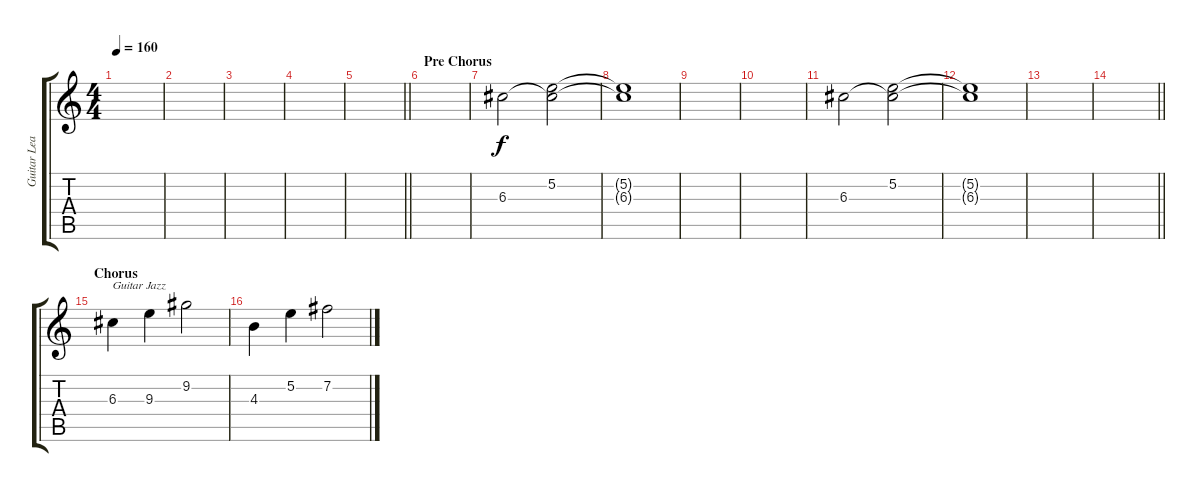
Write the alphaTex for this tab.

\track ("Guitar Lead" "Guitar Lea") {instrument distortionguitar}
\staff {score tabs}
\tuning (E4 B3 G3 D3 A2 E2) {hide}
\ts (4 4)
\tempo 160
\clef g2
\ks c
|
|
|
|
\barLineRight lightlight
|
\section ("" "Pre Chorus")
|
6.3.2 (5.2 6.3{t}).2 |
(5.2{t} 6.3{t}).1 |
|
|
6.3.2 (5.2 6.3{t}).2 |
(5.2{t} 6.3{t}).1 |
|
\barLineRight lightlight
|
\section ("" "Chorus")
6.3.4{txt "Guitar Jazz" instrument electricguitarjazz} 9.3.4 9.2.2 |
4.3.4 5.2.4 7.2.2
